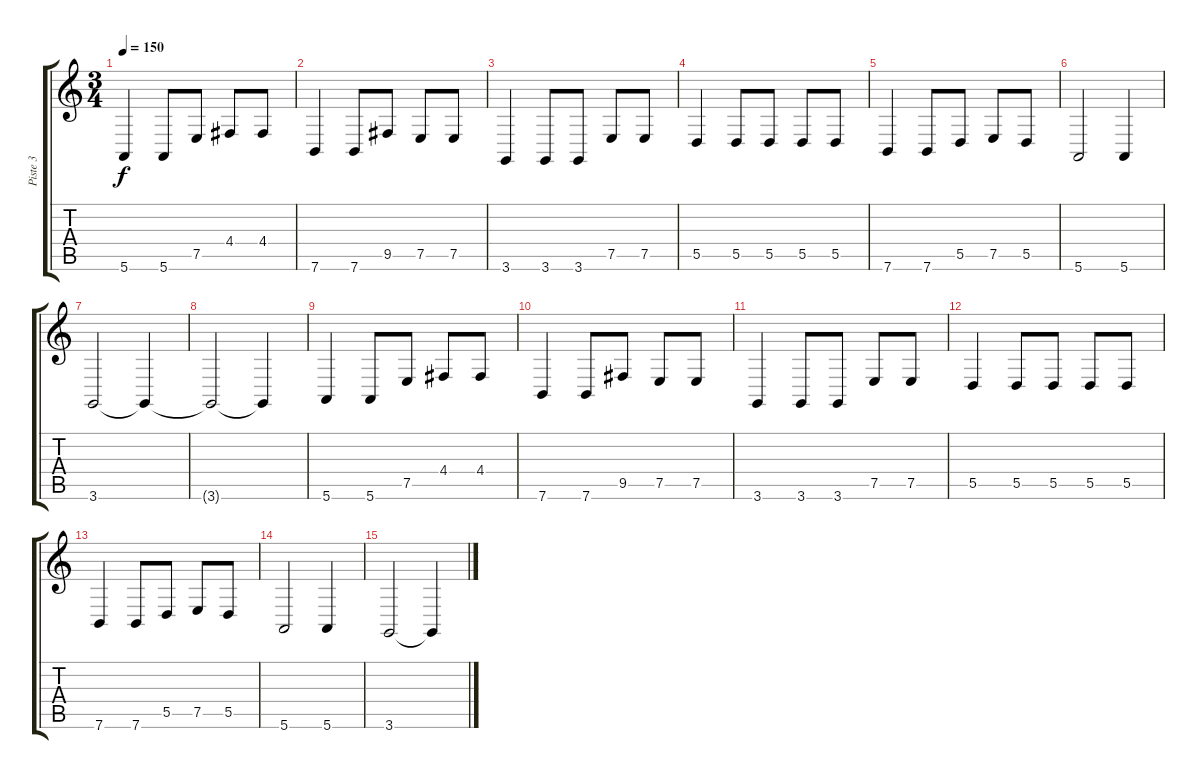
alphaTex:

\track ("Piste 3" "Piste 3") {instrument electricgrandpiano}
\staff {score tabs}
\tuning (E4 B3 G3 D3 A2 E2) {hide}
\ts (3 4)
\tempo 150
\clef g2
\ks c
5.6.4{dy f} 5.6.8 7.5.8 4.4.8 4.4.8 |
7.6.4 7.6.8 9.5.8 7.5.8 7.5.8 |
3.6.4 3.6.8 3.6.8 7.5.8 7.5.8 |
5.5.4 5.5.8 5.5.8 5.5.8 5.5.8 |
7.6.4 7.6.8 5.5.8 7.5.8 5.5.8 |
5.6.2 5.6.4 |
3.6.2 3.6{t}.4 |
3.6{t}.2 3.6{t}.4 |
5.6.4 5.6.8 7.5.8 4.4.8 4.4.8 |
7.6.4 7.6.8 9.5.8 7.5.8 7.5.8 |
3.6.4 3.6.8 3.6.8 7.5.8 7.5.8 |
5.5.4 5.5.8 5.5.8 5.5.8 5.5.8 |
7.6.4 7.6.8 5.5.8 7.5.8 5.5.8 |
5.6.2 5.6.4 |
3.6.2 3.6{t}.4
